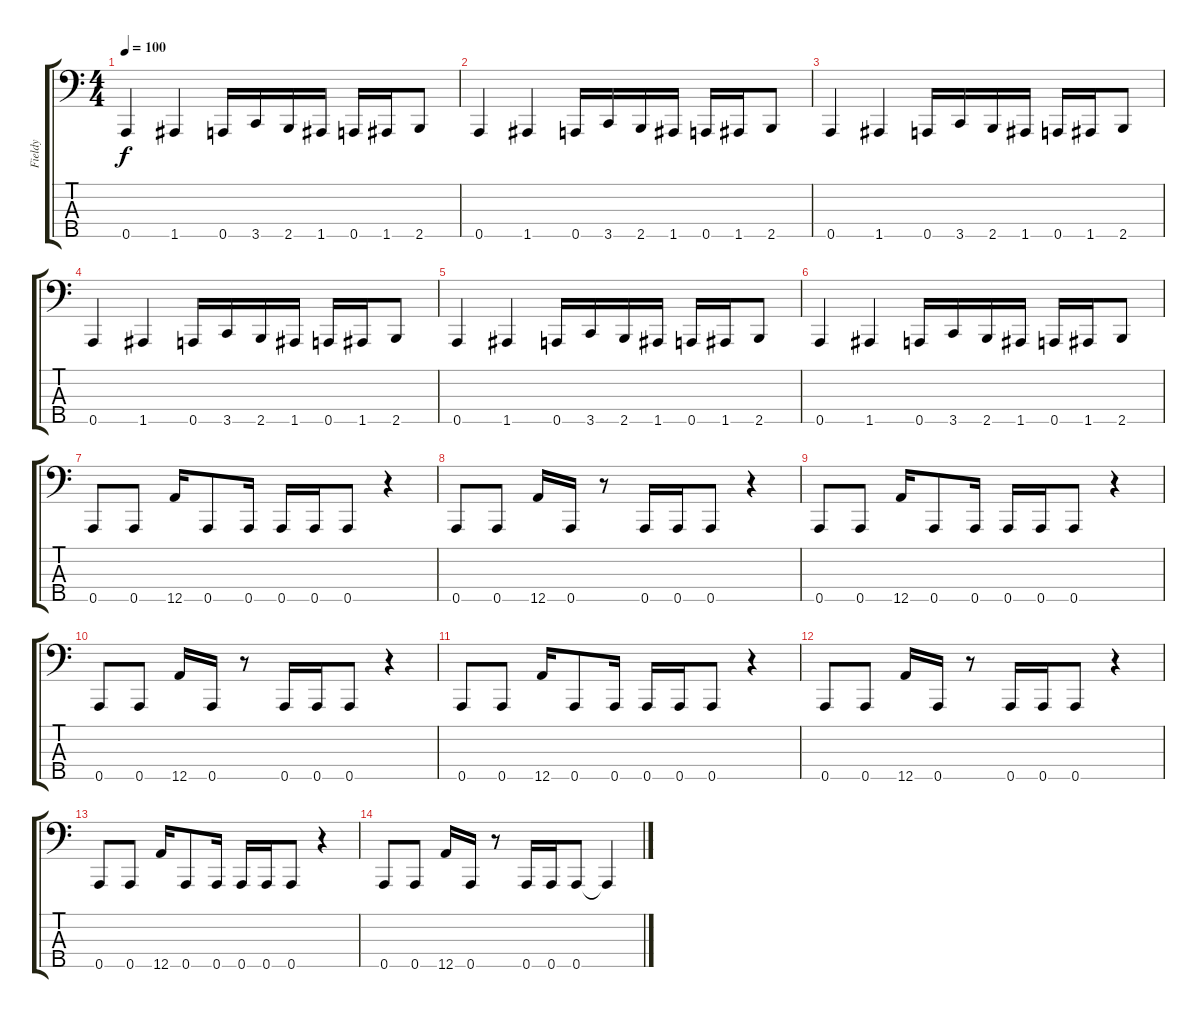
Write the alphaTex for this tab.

\track ("Fieldy" "Fieldy") {instrument slapbass1}
\staff {score tabs}
\tuning (F2 C2 G1 D1 A0) {hide}
\ts (4 4)
\tempo 100
\clef f4
\ks c
0.5.4{dy f} 1.5.4 0.5.16 3.5.16 2.5.16 1.5.16 0.5.16 1.5.16 2.5.8 |
0.5.4 1.5.4 0.5.16 3.5.16 2.5.16 1.5.16 0.5.16 1.5.16 2.5.8 |
0.5.4 1.5.4 0.5.16 3.5.16 2.5.16 1.5.16 0.5.16 1.5.16 2.5.8 |
0.5.4 1.5.4 0.5.16 3.5.16 2.5.16 1.5.16 0.5.16 1.5.16 2.5.8 |
0.5.4 1.5.4 0.5.16 3.5.16 2.5.16 1.5.16 0.5.16 1.5.16 2.5.8 |
0.5.4 1.5.4 0.5.16 3.5.16 2.5.16 1.5.16 0.5.16 1.5.16 2.5.8 |
0.5.8 0.5.8 12.5.16 0.5.8 0.5.16 0.5.16 0.5.16 0.5.8 r.4 |
0.5.8 0.5.8 12.5.16 0.5.16 r.8 0.5.16 0.5.16 0.5.8 r.4 |
0.5.8 0.5.8 12.5.16 0.5.8 0.5.16 0.5.16 0.5.16 0.5.8 r.4 |
0.5.8 0.5.8 12.5.16 0.5.16 r.8 0.5.16 0.5.16 0.5.8 r.4 |
0.5.8 0.5.8 12.5.16 0.5.8 0.5.16 0.5.16 0.5.16 0.5.8 r.4 |
0.5.8 0.5.8 12.5.16 0.5.16 r.8 0.5.16 0.5.16 0.5.8 r.4 |
0.5.8 0.5.8 12.5.16 0.5.8 0.5.16 0.5.16 0.5.16 0.5.8 r.4 |
0.5.8 0.5.8 12.5.16 0.5.16 r.8 0.5.16 0.5.16 0.5.8 0.5{t}.4
